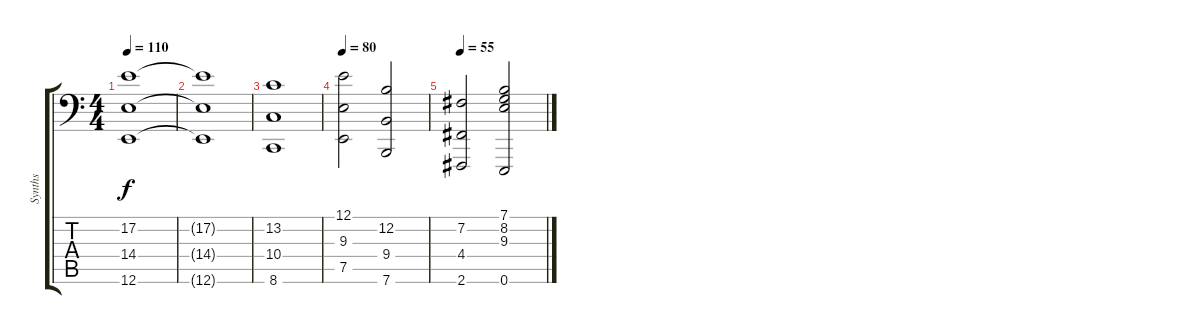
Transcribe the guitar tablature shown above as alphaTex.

\track ("Synths" "Synths") {instrument synthstrings1}
\staff {score tabs}
\tuning (E3 B2 G2 D2 A1 E1) {hide}
\ts (4 4)
\tempo 110
\clef f4
\ks c
(17.2 14.4 12.6).1{dy f} |
(17.2{t} 14.4{t} 12.6{t}).1 |
(13.2 10.4 8.6).1 |
\tempo 80
(12.1 9.3 7.5).2 (12.2 9.4 7.6).2 |
\tempo 55
(7.2 4.4 2.6).2 (7.1 8.2 9.3 0.6).2
